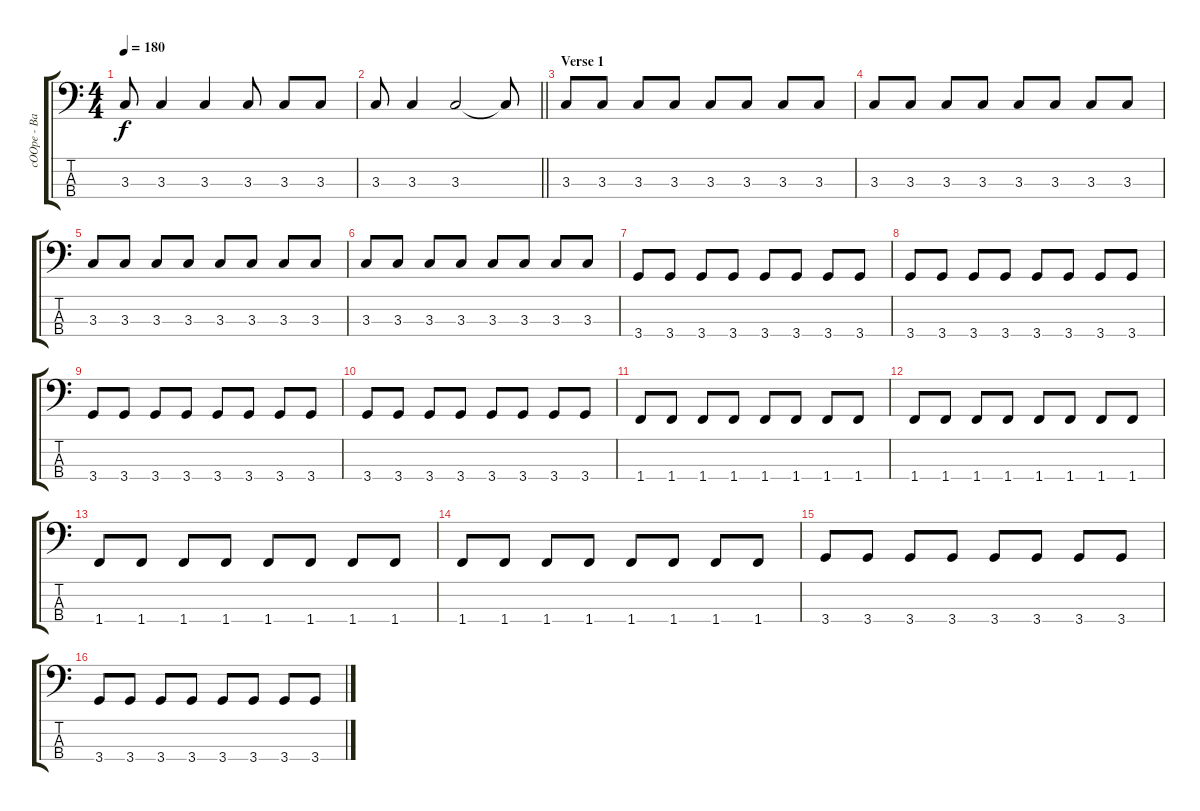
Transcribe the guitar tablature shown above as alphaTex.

\track ("cOOpe - Bass" "cOOpe - Ba") {instrument electricbasspick}
\staff {score tabs}
\tuning (G2 D2 A1 E1) {hide}
\ts (4 4)
\tempo 180
\clef f4
\ks c
3.3.8{dy f} 3.3.4 3.3.4 3.3.8 3.3.8 3.3.8 |
\barLineRight lightlight
3.3.8 3.3.4 3.3.2 3.3{t}.8 |
\section ("" "Verse 1")
3.3.8 3.3.8 3.3.8 3.3.8 3.3.8 3.3.8 3.3.8 3.3.8 |
3.3.8 3.3.8 3.3.8 3.3.8 3.3.8 3.3.8 3.3.8 3.3.8 |
3.3.8 3.3.8 3.3.8 3.3.8 3.3.8 3.3.8 3.3.8 3.3.8 |
3.3.8 3.3.8 3.3.8 3.3.8 3.3.8 3.3.8 3.3.8 3.3.8 |
3.4.8 3.4.8 3.4.8 3.4.8 3.4.8 3.4.8 3.4.8 3.4.8 |
3.4.8 3.4.8 3.4.8 3.4.8 3.4.8 3.4.8 3.4.8 3.4.8 |
3.4.8 3.4.8 3.4.8 3.4.8 3.4.8 3.4.8 3.4.8 3.4.8 |
3.4.8 3.4.8 3.4.8 3.4.8 3.4.8 3.4.8 3.4.8 3.4.8 |
1.4.8 1.4.8 1.4.8 1.4.8 1.4.8 1.4.8 1.4.8 1.4.8 |
1.4.8 1.4.8 1.4.8 1.4.8 1.4.8 1.4.8 1.4.8 1.4.8 |
1.4.8 1.4.8 1.4.8 1.4.8 1.4.8 1.4.8 1.4.8 1.4.8 |
1.4.8 1.4.8 1.4.8 1.4.8 1.4.8 1.4.8 1.4.8 1.4.8 |
3.4.8 3.4.8 3.4.8 3.4.8 3.4.8 3.4.8 3.4.8 3.4.8 |
3.4.8 3.4.8 3.4.8 3.4.8 3.4.8 3.4.8 3.4.8 3.4.8
